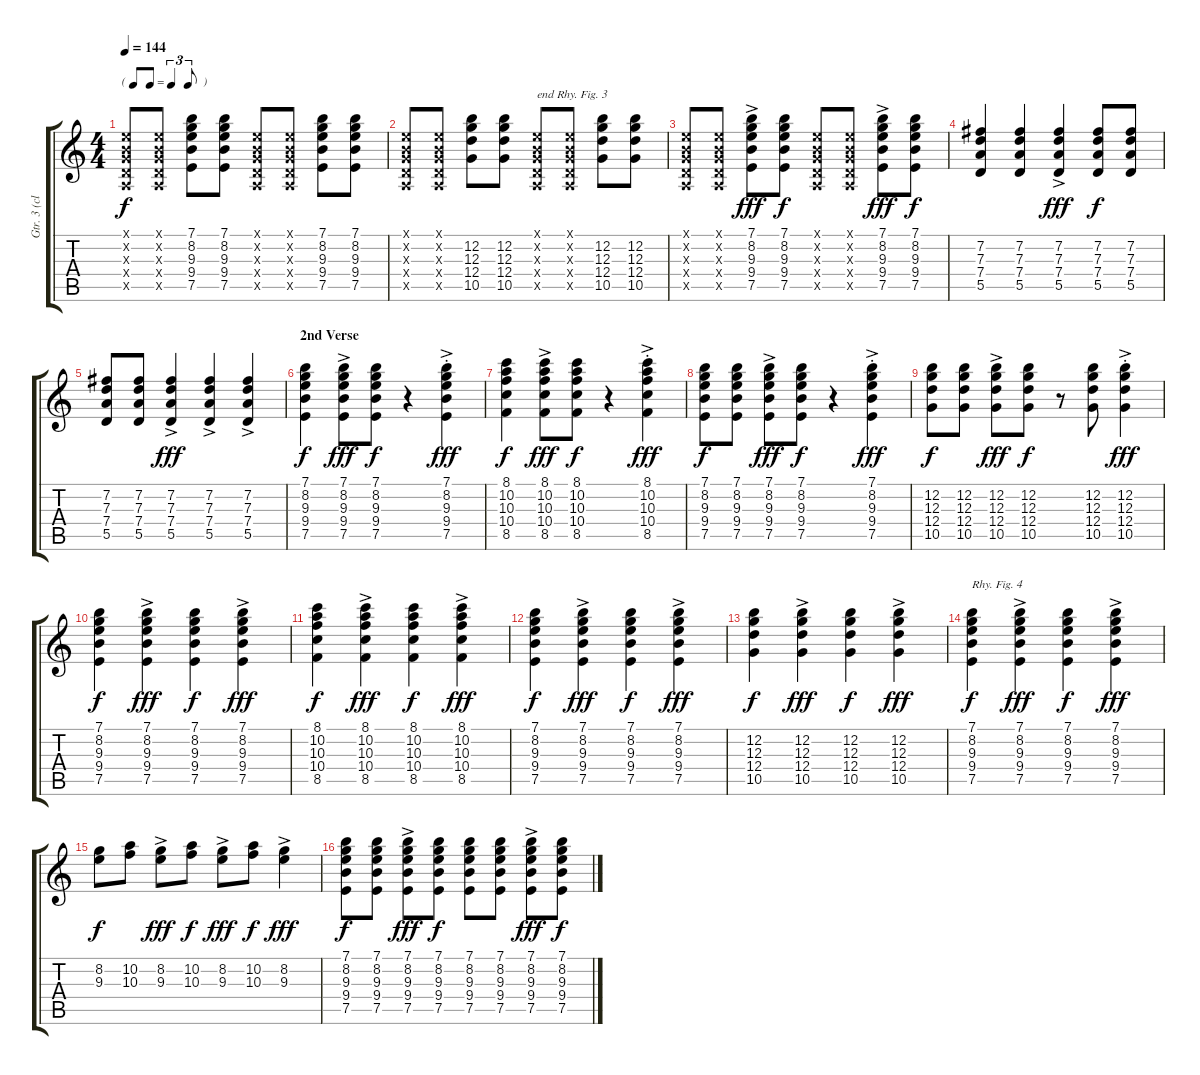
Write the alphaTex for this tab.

\track ("Gtr. 3 (clean w/reverb)" "Gtr. 3 (cl") {instrument electricguitarclean}
\staff {score tabs}
\tuning (E4 B3 G3 D3 A2 E2) {hide}
\ts (4 4)
\tf triplet8th
\tempo 144
\clef g2
\ks c
(0.1{x} 0.2{x} 0.3{x} 0.4{x} 0.5{x}).8{dy f} (0.1{x} 0.2{x} 0.3{x} 0.4{x} 0.5{x}).8 (7.1 8.2 9.3 9.4 7.5).8 (7.1 8.2 9.3 9.4 7.5).8 (0.1{x} 0.2{x} 0.3{x} 0.4{x} 0.5{x}).8 (0.1{x} 0.2{x} 0.3{x} 0.4{x} 0.5{x}).8 (7.1 8.2 9.3 9.4 7.5).8 (7.1 8.2 9.3 9.4 7.5).8 |
(0.1{x} 0.2{x} 0.3{x} 0.4{x} 0.5{x}).8 (0.1{x} 0.2{x} 0.3{x} 0.4{x} 0.5{x}).8 (12.2 12.3 12.4 10.5).8 (12.2 12.3 12.4 10.5).8 (0.1{x} 0.2{x} 0.3{x} 0.4{x} 0.5{x}).8{txt "end Rhy. Fig. 3"} (0.1{x} 0.2{x} 0.3{x} 0.4{x} 0.5{x}).8 (12.2 12.3 12.4 10.5).8 (12.2 12.3 12.4 10.5).8 |
(0.1{x} 0.2{x} 0.3{x} 0.4{x} 0.5{x}).8 (0.1{x} 0.2{x} 0.3{x} 0.4{x} 0.5{x}).8 (7.1{ac} 8.2{ac} 9.3{ac} 9.4{ac} 7.5{ac}).8{dy fff} (7.1 8.2 9.3 9.4 7.5).8{dy f} (0.1{x} 0.2{x} 0.3{x} 0.4{x} 0.5{x}).8 (0.1{x} 0.2{x} 0.3{x} 0.4{x} 0.5{x}).8 (7.1{ac} 8.2{ac} 9.3{ac} 9.4{ac} 7.5{ac}).8{dy fff} (7.1 8.2 9.3 9.4 7.5).8{dy f} |
(7.2 7.3 7.4 5.5).4 (7.2 7.3 7.4 5.5).4 (7.2{ac} 7.3{ac} 7.4{ac} 5.5{ac}).4{dy fff} (7.2 7.3 7.4 5.5).8{dy f} (7.2 7.3 7.4 5.5).8 |
(7.2 7.3 7.4 5.5).8 (7.2 7.3 7.4 5.5).8 (7.2{ac} 7.3{ac} 7.4{ac} 5.5{ac}).4{dy fff} (7.2{ac} 7.3{ac} 7.4{ac} 5.5{ac}).4 (7.2{ac} 7.3{ac} 7.4{ac} 5.5{ac}).4 |
\section ("" "2nd Verse")
(7.1 8.2 9.3 9.4 7.5).4{dy f} (7.1{ac} 8.2{ac} 9.3{ac} 9.4{ac} 7.5{ac}).8{dy fff} (7.1 8.2 9.3 9.4 7.5).8{dy f} r.4 (7.1{ac st} 8.2{ac st} 9.3{ac st} 9.4{ac st} 7.5{ac st}).4{dy fff} |
(8.1 10.2 10.3 10.4 8.5).4{dy f} (8.1{ac} 10.2{ac} 10.3{ac} 10.4{ac} 8.5{ac}).8{dy fff} (8.1 10.2 10.3 10.4 8.5).8{dy f} r.4 (8.1{ac st} 10.2{ac st} 10.3{ac st} 10.4{ac st} 8.5{ac st}).4{dy fff} |
(7.1 8.2 9.3 9.4 7.5).8{dy f} (7.1 8.2 9.3 9.4 7.5).8 (7.1{ac} 8.2{ac} 9.3{ac} 9.4{ac} 7.5{ac}).8{dy fff} (7.1 8.2 9.3 9.4 7.5).8{dy f} r.4 (7.1{ac st} 8.2{ac st} 9.3{ac st} 9.4{ac st} 7.5{ac st}).4{dy fff} |
(12.2 12.3 12.4 10.5).8{dy f} (12.2 12.3 12.4 10.5).8 (12.2{ac} 12.3{ac} 12.4{ac} 10.5{ac}).8{dy fff} (12.2 12.3 12.4 10.5).8{dy f} r.8 (12.2 12.3 12.4 10.5).8 (12.2{ac st} 12.3{ac st} 12.4{ac st} 10.5{ac st}).4{dy fff} |
(7.1 8.2 9.3 9.4 7.5).4{dy f} (7.1{ac} 8.2{ac} 9.3{ac} 9.4{ac} 7.5{ac}).4{dy fff} (7.1 8.2 9.3 9.4 7.5).4{dy f} (7.1{ac} 8.2{ac} 9.3{ac} 9.4{ac} 7.5{ac}).4{dy fff} |
(8.1 10.2 10.3 10.4 8.5).4{dy f} (8.1{ac} 10.2{ac} 10.3{ac} 10.4{ac} 8.5{ac}).4{dy fff} (8.1 10.2 10.3 10.4 8.5).4{dy f} (8.1{ac} 10.2{ac} 10.3{ac} 10.4{ac} 8.5{ac}).4{dy fff} |
(7.1 8.2 9.3 9.4 7.5).4{dy f} (7.1{ac} 8.2{ac} 9.3{ac} 9.4{ac} 7.5{ac}).4{dy fff} (7.1 8.2 9.3 9.4 7.5).4{dy f} (7.1{ac} 8.2{ac} 9.3{ac} 9.4{ac} 7.5{ac}).4{dy fff} |
(12.2 12.3 12.4 10.5).4{dy f} (12.2{ac} 12.3{ac} 12.4{ac} 10.5{ac}).4{dy fff} (12.2 12.3 12.4 10.5).4{dy f} (12.2{ac} 12.3{ac} 12.4{ac} 10.5{ac}).4{dy fff} |
(7.1 8.2 9.3 9.4 7.5).4{txt "Rhy. Fig. 4" dy f} (7.1{ac} 8.2{ac} 9.3{ac} 9.4{ac} 7.5{ac}).4{dy fff} (7.1 8.2 9.3 9.4 7.5).4{dy f} (7.1{ac} 8.2{ac} 9.3{ac} 9.4{ac} 7.5{ac}).4{dy fff} |
(8.2 9.3).8{dy f} (10.2 10.3).8 (8.2{ac} 9.3{ac}).8{dy fff} (10.2 10.3).8{dy f} (8.2{ac} 9.3{ac}).8{dy fff} (10.2 10.3).8{dy f} (8.2{ac} 9.3{ac}).4{dy fff} |
(7.1 8.2 9.3 9.4 7.5).8{dy f} (7.1 8.2 9.3 9.4 7.5).8 (7.1{ac} 8.2{ac} 9.3{ac} 9.4{ac} 7.5{ac}).8{dy fff} (7.1 8.2 9.3 9.4 7.5).8{dy f} (7.1 8.2 9.3 9.4 7.5).8 (7.1 8.2 9.3 9.4 7.5).8 (7.1{ac} 8.2{ac} 9.3{ac} 9.4{ac} 7.5{ac}).8{dy fff} (7.1 8.2 9.3 9.4 7.5).8{dy f}
